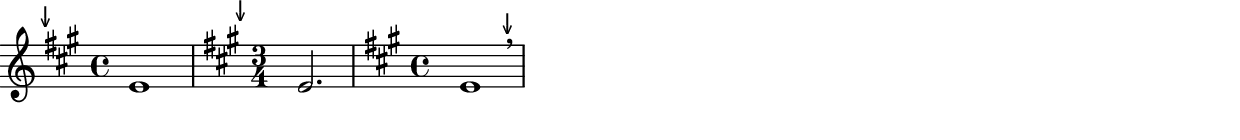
%% Generated by lilypond-book.py
%% Options: [exampleindent=10.16\mm,fragment,indent=0\mm,line-width=160\mm,quote,relative=1]
\include "lilypond-book-preamble.ly"


% ****************************************************************
% Start cut-&-pastable-section
% ****************************************************************



\paper {
  indent = 0\mm
  line-width = 160\mm
  % offset the left padding, also add 1mm as lilypond creates cropped
  % images with a little space on the right
  line-width = #(- line-width (* mm  3.000000) (* mm 1))
  line-width = 160\mm - 2.0 * 10.16\mm
  % offset the left padding, also add 1mm as lilypond creates cropped
  % images with a little space on the right
  line-width = #(- line-width (* mm  3.000000) (* mm 1))
}

\layout {
  
}



\relative c'
{


% ****************************************************************
% ly snippet contents follows:
% ****************************************************************
\sourcefileline 3896
% The RehearsalMark will be centered above the Clef
\override Score.RehearsalMark.break-align-symbols = #'(clef)
\key a \major
\clef treble
\mark "↓"
e1
% The RehearsalMark will be centered above the TimeSignature
\override Score.RehearsalMark.break-align-symbols = #'(time-signature)
\key a \major
\clef treble
\time 3/4
\mark "↓"
e2.
% The rehearsal mark will be centered above the Breath Mark
\override Score.RehearsalMark.break-align-symbols = #'(breathing-sign)
\key a \major
\clef treble
\time 4/4
e1
\breathe
\mark "↓"



% ****************************************************************
% end ly snippet
% ****************************************************************
}
